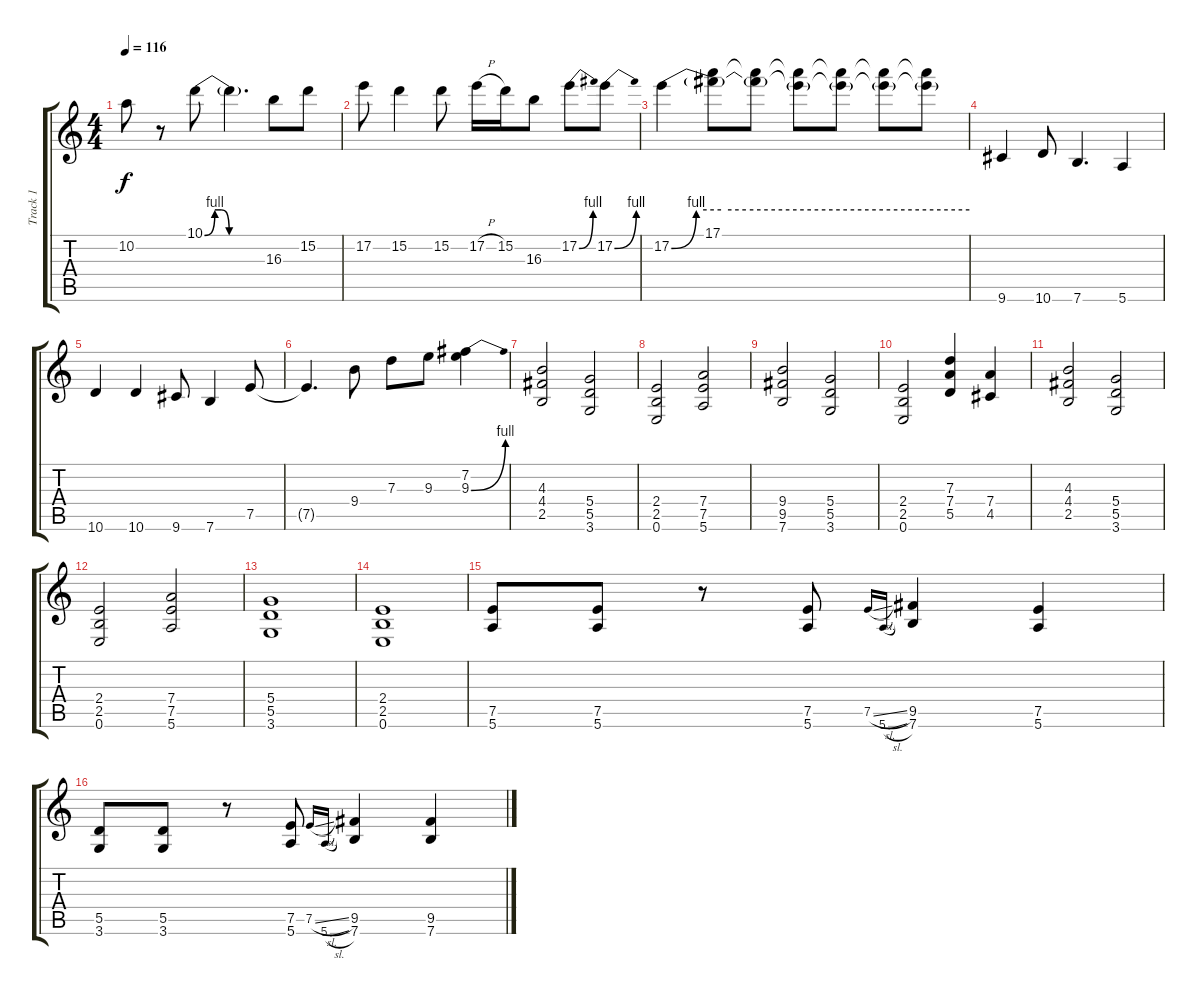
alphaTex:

\track ("Track 1" "Track 1") {instrument overdrivenguitar}
\staff {score tabs}
\tuning (E4 B3 G3 D3 A2 E2) {hide}
\ts (4 4)
\tempo 116
\clef g2
\ks c
10.2{t}.8{dy f} r.8 10.1{be (custom 0 0 10 4 16 4 24 0 30 0 60 0)}.8 10.1{t}.4{d} 16.3.8 15.2.8 |
17.2.8 15.2.4 15.2.8 17.2{h}.16 15.2.16 16.3.8 17.2{be (bend 0 0 60 4)}.8 17.2{be (bend 0 0 60 4)}.8 |
17.2{be (custom 0 0 5 4 10 4 15 4 60 4)}.4 (17.1 17.2{t}).8 (17.1{t} 17.2{t}).8 (17.1{t} 17.2{t}).8 (17.1{t} 17.2{t}).8 (17.1{t} 17.2{t}).8 (17.1{t} 17.2{t}).8 |
9.6.4 10.6.8 7.6.4{d} 5.6.4 |
10.6.4 10.6.4 9.6.8 7.6.4 7.5.8 |
7.5{t}.4{d} 9.4.8 7.3.8 9.3.8 (7.2 9.3{be (bend 0 0 60 4)}).4 |
(4.3 4.4 2.5).2 (5.4 5.5 3.6).2 |
(2.4 2.5 0.6).2 (7.4 7.5 5.6).2 |
(9.4 9.5 7.6).2 (5.4 5.5 3.6).2 |
(2.4 2.5 0.6).2 (7.3 7.4 5.5).4 (7.4 4.5).4 |
(4.3 4.4 2.5).2 (5.4 5.5 3.6).2 |
(2.4 2.5 0.6).2 (7.4 7.5 5.6).2 |
(5.4 5.5 3.6).1 |
(2.4 2.5 0.6).1 |
(7.5 5.6).8 (7.5 5.6).8 r.8 (7.5 5.6).8 7.5{sl}.16{gr onbeat} 5.6{sl}.16{gr onbeat} (9.5 7.6).4 (7.5 5.6).4 |
(5.5 3.6).8 (5.5 3.6).8 r.8 (7.5 5.6).8 7.5{sl}.16{gr onbeat} 5.6{sl}.16{gr onbeat} (9.5 7.6).4 (9.5 7.6).4
